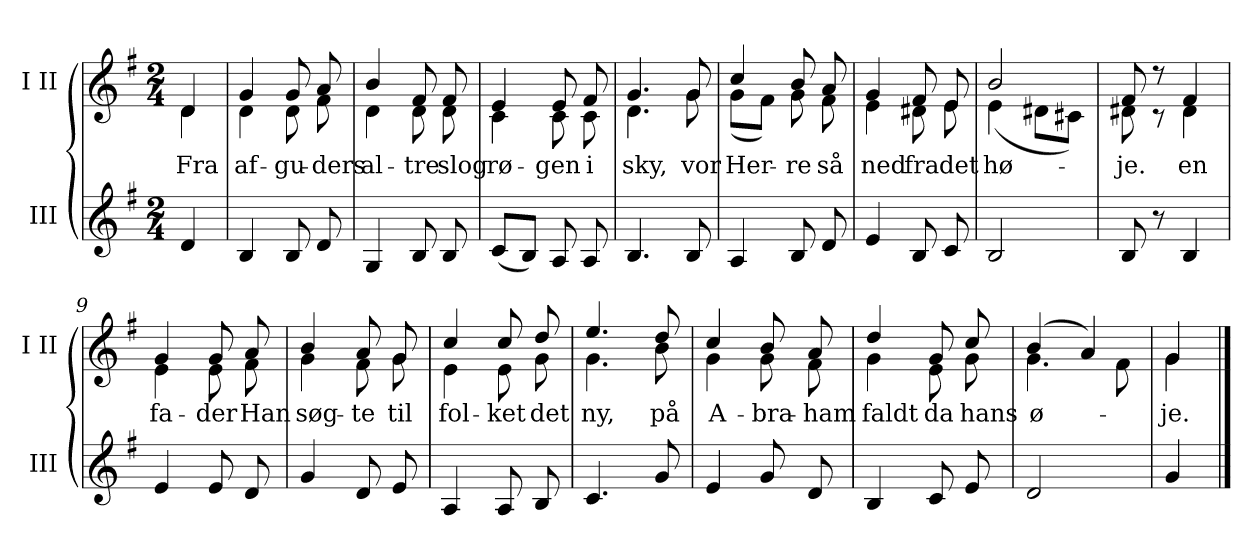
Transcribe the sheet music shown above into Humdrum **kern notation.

**kern	**kern	**text
*part2	*part1	*part1
*staff2	*staff1	*staff1
*I"III	*I"I II	*
*I'III	*I'I II	*
*clefG2	*clefG2	*
*k[f#]	*k[f#]	*
*M2/4	*M2/4	*
=	=	=
!	!	!LO:LY:b
*	*^	*
4d/	4d/	4d\	Fra
=1	=1	=1	=1
!	!	!	!LO:LY:b
4B/	4g/	4d\	af-
!	!	!	!LO:LY:b
8B/	8g/	8d\	-gu-
!	!	!	!LO:LY:b
8d/	8a/	8f#\	-ders
=2	=2	=2	=2
!	!	!	!LO:LY:b
4G/	4b/	4d\	al-
!	!	!	!LO:LY:b
8B/	8f#/	8d\	-tre
!	!	!	!LO:LY:b
8B/	8f#/	8d\	slog
=3	=3	=3	=3
!	!	!	!LO:LY:b
(<8c/L	4e/	4c\	rø-
8B/J)	.	.	.
!	!	!	!LO:LY:b
8A/	8e/	8c\	-gen
!	!	!	!LO:LY:b
8A/	8f#/	8c\	i
=4	=4	=4	=4
!	!	!	!LO:LY:b
4.B/	4.g/	4.d\	sky,
!	!	!	!LO:LY:b
8B/	8g/	8g\	vor
=5	=5	=5	=5
!	!	!	!LO:LY:b
4A/	4cc/	(<8g\L	Her-
.	.	8f#\J)	.
!	!	!	!LO:LY:b
8B/	8b/	8g\	-re
!	!	!	!LO:LY:b
8d/	8a/	8f#\	så
=6	=6	=6	=6
!	!	!	!LO:LY:b
4e/	4g/	4e\	ned
!	!	!	!LO:LY:b
8B/	8f#/	8d#X\	fra
!	!	!	!LO:LY:b
8c/	8e/	8e\	det
!!LO:LB:g=z	!!
=7	=7	=7	=7
!	!	!	!LO:LY:b
2B/	2b/	(>4e\	hø-
.	.	8d#X\L	.
.	.	8c#X\J)	.
=8	=8	=8	=8
!	!	!	!LO:LY:b
8B/	8f#/	8d#X\	-je.
8r	8r	8r	.
!	!	!	!LO:LY:b
4B/	4f#/	4d#\	en
=9	=9	=9	=9
!	!	!	!LO:LY:b
4e/	4g/	4e\	fa-
!	!	!	!LO:LY:b
8e/	8g/	8e\	-der
!	!	!	!LO:LY:b
8d/	8a/	8f#\	Han
=10	=10	=10	=10
!	!	!	!LO:LY:b
4g/	4b/	4g\	søg-
!	!	!	!LO:LY:b
8d/	8a/	8f#\	-te
!	!	!	!LO:LY:b
8e/	8g/	8g\	til
=11	=11	=11	=11
!	!	!	!LO:LY:b
4A/	4cc/	4e\	fol-
!	!	!	!LO:LY:b
8A/	8cc/	8e\	-ket
!	!	!	!LO:LY:b
8B/	8dd/	8g\	det
=12	=12	=12	=12
!	!	!	!LO:LY:b
4.c/	4.ee/	4.g\	ny,
!	!	!	!LO:LY:b
8g/	8dd/	8b\	på
=13	=13	=13	=13
!	!	!	!LO:LY:b
4e/	4cc/	4g\	A-
!	!	!	!LO:LY:b
8g/	8b/	8g\	-bra-
!	!	!	!LO:LY:b
8d/	8a/	8f#\	-ham
!!LO:LB:g=z	!!
=14	=14	=14	=14
!	!	!	!LO:LY:b
4B/	4dd/	4g\	faldt
!	!	!	!LO:LY:b
8c/	8g/	8e\	da
!	!	!	!LO:LY:b
8e/	8cc/	8g\	hans
=15	=15	=15	=15
!	!	!	!LO:LY:b
2d/	(>4b/	4.g\	ø-
.	4a/)	.	.
.	.	8f#\	.
=16	=16	=16	=16
!	!	!	!LO:LY:b
4g/	4g/	4g\	-je.
*	*v	*v	*
==	==	==
*-	*-	*-
